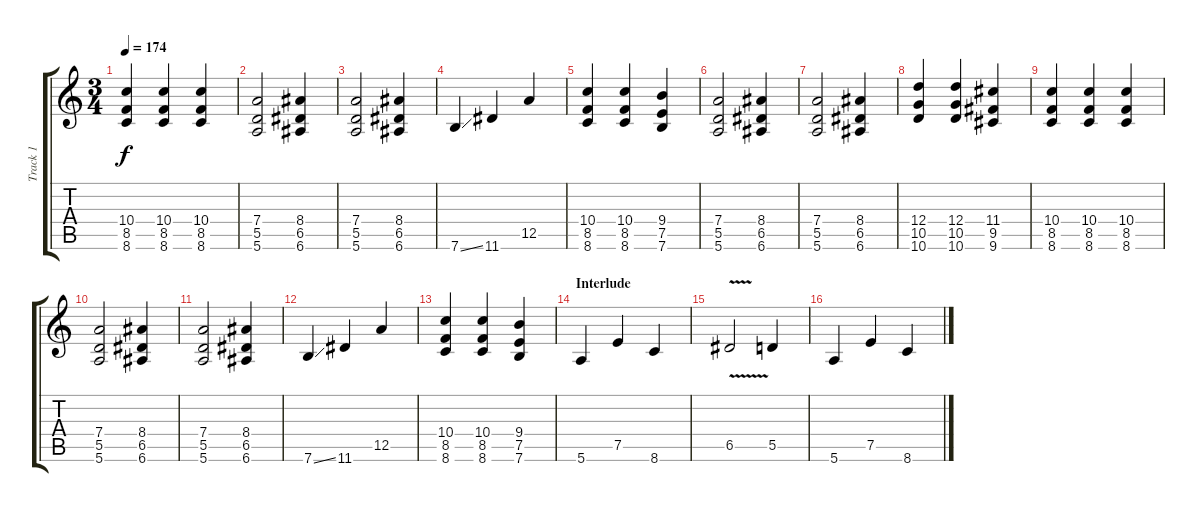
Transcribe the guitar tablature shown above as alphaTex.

\track ("Track 1" "Track 1") {instrument distortionguitar}
\staff {score tabs}
\tuning (E4 B3 G3 D3 A2 E2) {hide}
\ts (3 4)
\tempo 174
\clef g2
\ks c
(10.4 8.5 8.6).4{dy f} (10.4 8.5 8.6).4 (10.4 8.5 8.6).4 |
(7.4 5.5 5.6).2 (8.4 6.5 6.6).4 |
(7.4 5.5 5.6).2 (8.4 6.5 6.6).4 |
7.6{ss}.4 11.6.4 12.5.4 |
(10.4 8.5 8.6).4 (10.4 8.5 8.6).4 (9.4 7.5 7.6).4 |
(7.4 5.5 5.6).2 (8.4 6.5 6.6).4 |
(7.4 5.5 5.6).2 (8.4 6.5 6.6).4 |
(12.4 10.5 10.6).4 (12.4 10.5 10.6).4 (11.4 9.5 9.6).4 |
(10.4 8.5 8.6).4 (10.4 8.5 8.6).4 (10.4 8.5 8.6).4 |
(7.4 5.5 5.6).2 (8.4 6.5 6.6).4 |
(7.4 5.5 5.6).2 (8.4 6.5 6.6).4 |
7.6{ss}.4 11.6.4 12.5.4 |
(10.4 8.5 8.6).4 (10.4 8.5 8.6).4 (9.4 7.5 7.6).4 |
\section ("" "Interlude")
5.6.4 7.5.4 8.6.4 |
6.5{v}.2 5.5.4 |
5.6.4 7.5.4 8.6.4
